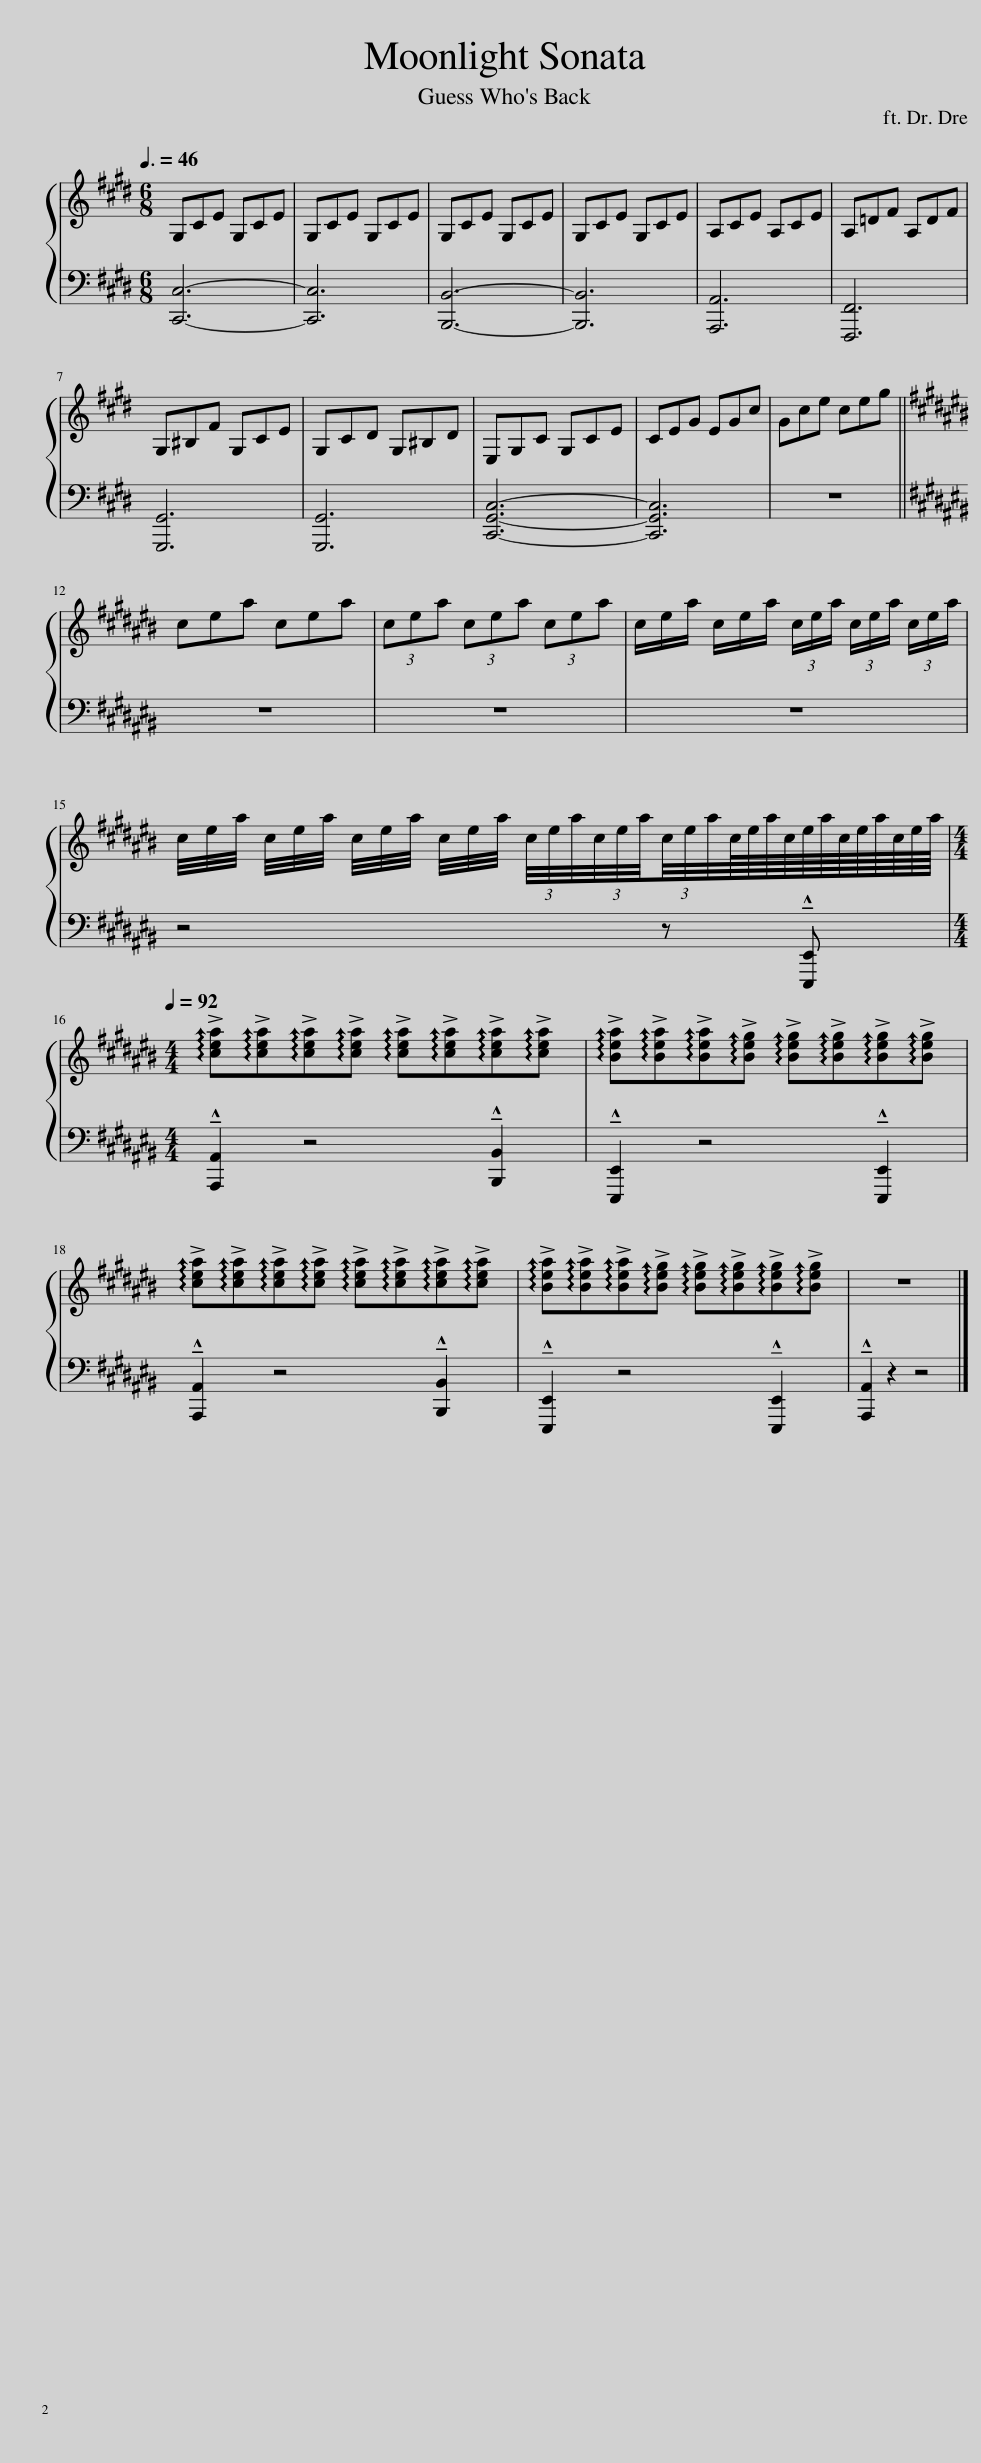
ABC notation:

X:1
%%score { 1 | 2 }
L:1/8
Q:3/8=46
M:6/8
I:linebreak $
K:E
V:1 treble
V:2 bass
V:1
 G,CE G,CE | G,CE G,CE | G,CE G,CE | G,CE G,CE | A,CE A,CE | %5
 A,=DF A,DF |$ G,^B,F G,CE | G,CD G,^B,D | E,G,C G,CE | CEG EGc | %10
 Gce ceg ||$[K:C#] cea cea | (3cea (3cea (3cea | c/e/a/ c/e/a/ (3c/e/a/ (3c/e/a/ (3c/e/a/ |$ c/4e/4a/4 c/4e/4a/4 c/4e/4a/4 c/4e/4a/4 (3c/4e/4a/4(3c/4e/4a/4(3c/4e/4a/4c/8e/8a/8c/8e/8a/8c/8e/8a/8c/8e/8a/8 |$ %15
[M:4/4][Q:1/4=92] !arpeggio!!>![cea]!arpeggio!!>![cea]!arpeggio!!>![cea]!arpeggio!!>![cea] !arpeggio!!>![cea]!arpeggio!!>![cea]!arpeggio!!>![cea]!arpeggio!!>![cea] | !arpeggio!!>![Bea]!arpeggio!!>![Bea]!arpeggio!!>![Bea]!arpeggio!!>![Beg] !arpeggio!!>![Beg]!arpeggio!!>![Beg]!arpeggio!!>![Beg]!arpeggio!!>![Beg] |$ !arpeggio!!>![cea]!arpeggio!!>![cea]!arpeggio!!>![cea]!arpeggio!!>![cea] !arpeggio!!>![cea]!arpeggio!!>![cea]!arpeggio!!>![cea]!arpeggio!!>![cea] | !arpeggio!!>![Bea]!arpeggio!!>![Bea]!arpeggio!!>![Bea]!arpeggio!!>![Beg] !arpeggio!!>![Beg]!arpeggio!!>![Beg]!arpeggio!!>![Beg]!arpeggio!!>![Beg] | z8 |] %20
V:2
 [C,,C,]6- | [C,,C,]6 | [B,,,B,,]6- | [B,,,B,,]6 | [A,,,A,,]6 | %5
 [F,,,F,,]6 |$ [G,,,G,,]6 | [G,,,G,,]6 | [C,,G,,C,]6- | [C,,G,,C,]6 | %10
 z6 ||$[K:C#] z6 | z6 | z6 |$ z4 z [E,,,E,,] |$ %15
[M:4/4] [A,,,A,,]2 z4 [B,,,B,,]2 | [E,,,E,,]2 z4 [E,,,E,,]2 |$ [A,,,A,,]2 z4 [B,,,B,,]2 | [E,,,E,,]2 z4 [E,,,E,,]2 | [A,,,A,,]2 z2 z4 |] %20
